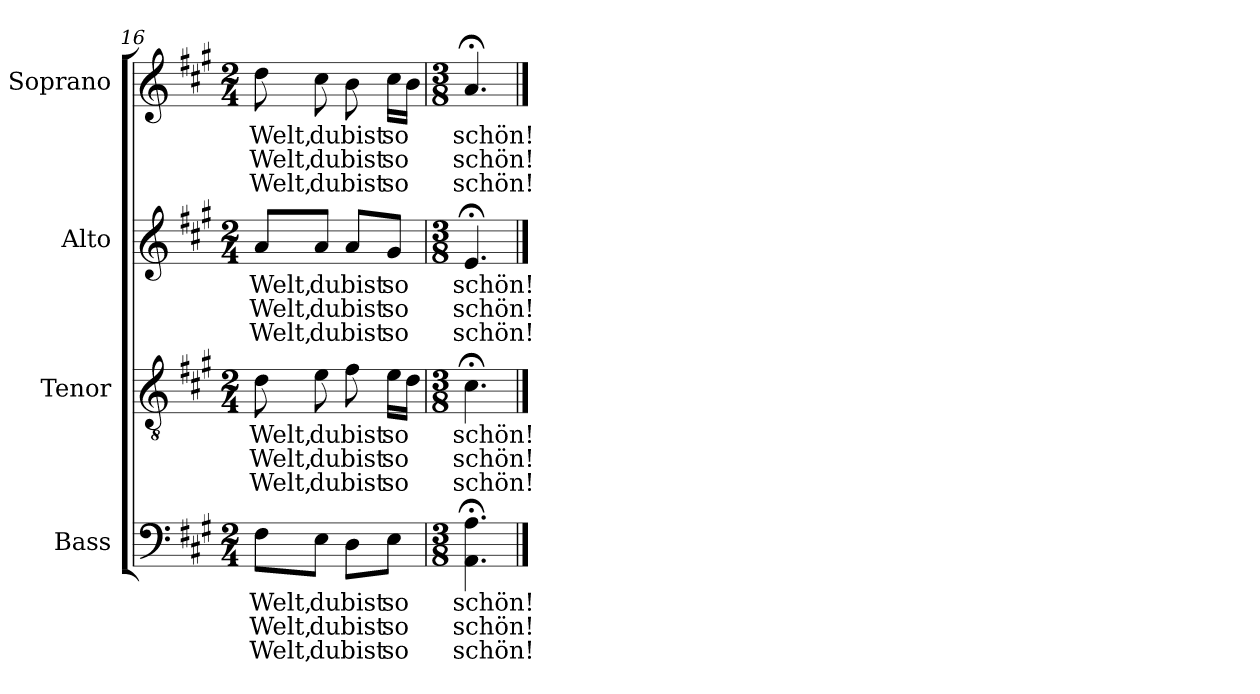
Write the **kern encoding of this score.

**kern	**text	**text	**text	**kern	**text	**text	**text	**kern	**text	**text	**text	**kern	**text	**text	**text
*part4	*part4	*part4	*part4	*part3	*part3	*part3	*part3	*part2	*part2	*part2	*part2	*part1	*part1	*part1	*part1
*staff4	*staff4	*staff4	*staff4	*staff3	*staff3	*staff3	*staff3	*staff2	*staff2	*staff2	*staff2	*staff1	*staff1	*staff1	*staff1
*I"Bass	*	*	*	*I"Tenor	*	*	*	*I"Alto	*	*	*	*I"Soprano	*	*	*
*I'B.	*	*	*	*I'T.	*	*	*	*I'A.	*	*	*	*I'S.	*	*	*
*clefF4	*	*	*	*clefGv2	*	*	*	*clefG2	*	*	*	*clefG2	*	*	*
*	*	*	*	*ITrd7c12	*	*	*	*	*	*	*	*	*	*	*
*k[f#c#g#]	*	*	*	*k[f#c#g#]	*	*	*	*k[f#c#g#]	*	*	*	*k[f#c#g#]	*	*	*
*A:	*	*	*	*A:	*	*	*	*A:	*	*	*	*A:	*	*	*
*M2/4	*	*	*	*M2/4	*	*	*	*M2/4	*	*	*	*M2/4	*	*	*
=16	=16	=16	=16	=16	=16	=16	=16	=16	=16	=16	=16	=16	=16	=16	=16
!	!LO:LY:b:color=#000000	!LO:LY:b:color=#000000	!LO:LY:b:color=#000000	!	!	!	!	!	!	!	!	!	!	!	!
!	!	!	!	!	!LO:LY:b:color=#000000	!LO:LY:b:color=#000000	!LO:LY:b:color=#000000	!	!	!	!	!	!	!	!
!	!	!	!	!	!	!	!	!	!LO:LY:b:color=#000000	!LO:LY:b:color=#000000	!LO:LY:b:color=#000000	!	!	!	!
!	!	!	!	!	!	!	!	!	!	!	!	!	!LO:LY:b:color=#000000	!LO:LY:b:color=#000000	!LO:LY:b:color=#000000
8F#i\L	Welt,	Welt,	Welt,	8Di\	Welt,	Welt,	Welt,	8ai/L	Welt,	Welt,	Welt,	8ddi\	Welt,	Welt,	Welt,
!	!LO:LY:b:color=#000000	!LO:LY:b:color=#000000	!LO:LY:b:color=#000000	!	!	!	!	!	!	!	!	!	!	!	!
!	!	!	!	!	!LO:LY:b:color=#000000	!LO:LY:b:color=#000000	!LO:LY:b:color=#000000	!	!	!	!	!	!	!	!
!	!	!	!	!	!	!	!	!	!LO:LY:b:color=#000000	!LO:LY:b:color=#000000	!LO:LY:b:color=#000000	!	!	!	!
!	!	!	!	!	!	!	!	!	!	!	!	!	!LO:LY:b:color=#000000	!LO:LY:b:color=#000000	!LO:LY:b:color=#000000
8Ei\J	du	du	du	8Ei\	du	du	du	8ai/J	du	du	du	8cc#i\	du	du	du
!	!LO:LY:b:color=#000000	!LO:LY:b:color=#000000	!LO:LY:b:color=#000000	!	!	!	!	!	!	!	!	!	!	!	!
!	!	!	!	!	!LO:LY:b:color=#000000	!LO:LY:b:color=#000000	!LO:LY:b:color=#000000	!	!	!	!	!	!	!	!
!	!	!	!	!	!	!	!	!	!LO:LY:b:color=#000000	!LO:LY:b:color=#000000	!LO:LY:b:color=#000000	!	!	!	!
!	!	!	!	!	!	!	!	!	!	!	!	!	!LO:LY:b:color=#000000	!LO:LY:b:color=#000000	!LO:LY:b:color=#000000
8Di\L	bist	bist	bist	8F#i\	bist	bist	bist	8ai/L	bist	bist	bist	8bi\	bist	bist	bist
!	!LO:LY:b:color=#000000	!LO:LY:b:color=#000000	!LO:LY:b:color=#000000	!	!	!	!	!	!	!	!	!	!	!	!
!	!	!	!	!	!LO:LY:b:color=#000000	!LO:LY:b:color=#000000	!LO:LY:b:color=#000000	!	!	!	!	!	!	!	!
!	!	!	!	!	!	!	!	!	!LO:LY:b:color=#000000	!LO:LY:b:color=#000000	!LO:LY:b:color=#000000	!	!	!	!
!	!	!	!	!	!	!	!	!	!	!	!	!	!LO:LY:b:color=#000000	!LO:LY:b:color=#000000	!LO:LY:b:color=#000000
8Ei\J	so	so	so	16Ei\LL	so	so	so	8g#i/J	so	so	so	16cc#i\LL	so	so	so
.	.	.	.	16Di\JJ	.	.	.	.	.	.	.	16bi\JJ	.	.	.
=17	=17	=17	=17	=17	=17	=17	=17	=17	=17	=17	=17	=17	=17	=17	=17
*M3/8	*	*	*	*M3/8	*	*	*	*M3/8	*	*	*	*M3/8	*	*	*
!	!LO:LY:b:color=#000000	!LO:LY:b:color=#000000	!LO:LY:b:color=#000000	!	!	!	!	!	!	!	!	!	!	!	!
!	!	!	!	!	!LO:LY:b:color=#000000	!LO:LY:b:color=#000000	!LO:LY:b:color=#000000	!	!	!	!	!	!	!	!
!	!	!	!	!	!	!	!	!	!LO:LY:b:color=#000000	!LO:LY:b:color=#000000	!LO:LY:b:color=#000000	!	!	!	!
!	!	!	!	!	!	!	!	!	!	!	!	!	!LO:LY:b:color=#000000	!LO:LY:b:color=#000000	!LO:LY:b:color=#000000
4.AAi\; 4.Ai;	schön!	schön!	schön!	4.C#;i\	schön!	schön!	schön!	4.e;i/	schön!	schön!	schön!	4.a;i/	schön!	schön!	schön!
==	==	==	==	==	==	==	==	==	==	==	==	==	==	==	==
*-	*-	*-	*-	*-	*-	*-	*-	*-	*-	*-	*-	*-	*-	*-	*-
